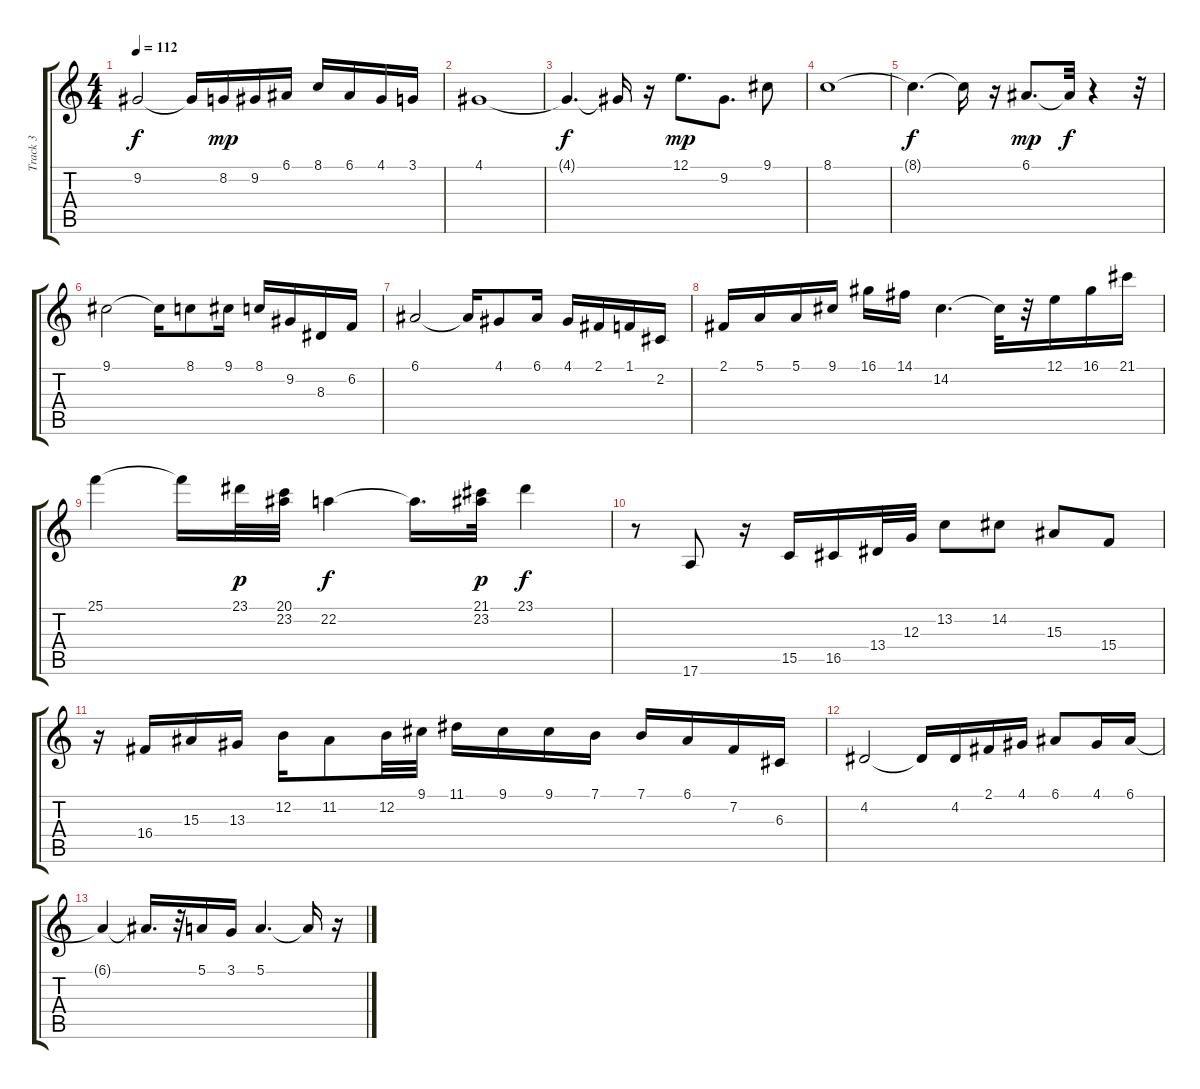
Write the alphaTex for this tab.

\track ("Track 3" "Track 3") {instrument trumpet}
\staff {score tabs}
\tuning (E4 B3 G3 D3 A2 E2) {hide}
\ts (4 4)
\tempo 112
\clef g2
\ks c
9.2{t}.2{dy f} 9.2{t}.16 8.2.16{dy mp} 9.2.16 6.1.16 8.1.16 6.1.16 4.1.16 3.1.16 |
4.1.1 |
4.1{t}.4{d dy f} 4.1{t}.16 r.16 12.1.8{d dy mp} 9.2.8{d} 9.1.8 |
8.1.1 |
8.1{t}.4{d dy f} 8.1{t}.16 r.16 6.1.8{d dy mp} 6.1{t}.32{dy f} r.4 r.32 |
9.1.2 9.1{t}.16 8.1.8 9.1.16 8.1.16 9.2.16 8.3.16 6.2.16 |
6.1.2 6.1{t}.16 4.1.8 6.1.16 4.1.16 2.1.16 1.1.16 2.2.16 |
2.1.16 5.1.16 5.1.16 9.1.16 16.1.16 14.1.16 14.2.4{d} 14.2{t}.32 r.32 12.1.16 16.1.16 21.1.16 |
25.1.4 25.1{t}.16 23.1.32{dy p} (20.1 23.2).32 22.2.4{dy f} 22.2{t}.16{d} (21.1 23.2).32{dy p} 23.1.4{dy f} |
r.8 17.6.8 r.16 15.5.16 16.5.16 13.4.32 12.3.32 13.2.8 14.2.8 15.3.8 15.4.8 |
r.16 16.4.16 15.3.16 13.3.16 12.2.16 11.2.8 12.2.32 9.1.32 11.1.16 9.1.16 9.1.16 7.1.16 7.1.16 6.1.16 7.2.16 6.3.16 |
4.2.2 4.2{t}.16 4.2.16 2.1.16 4.1.16 6.1.8 4.1.16 6.1.16 |
6.1{t}.4 6.1{t}.16{d} r.32 5.1.16 3.1.16 5.1.4{d} 5.1{t}.16 r.16
